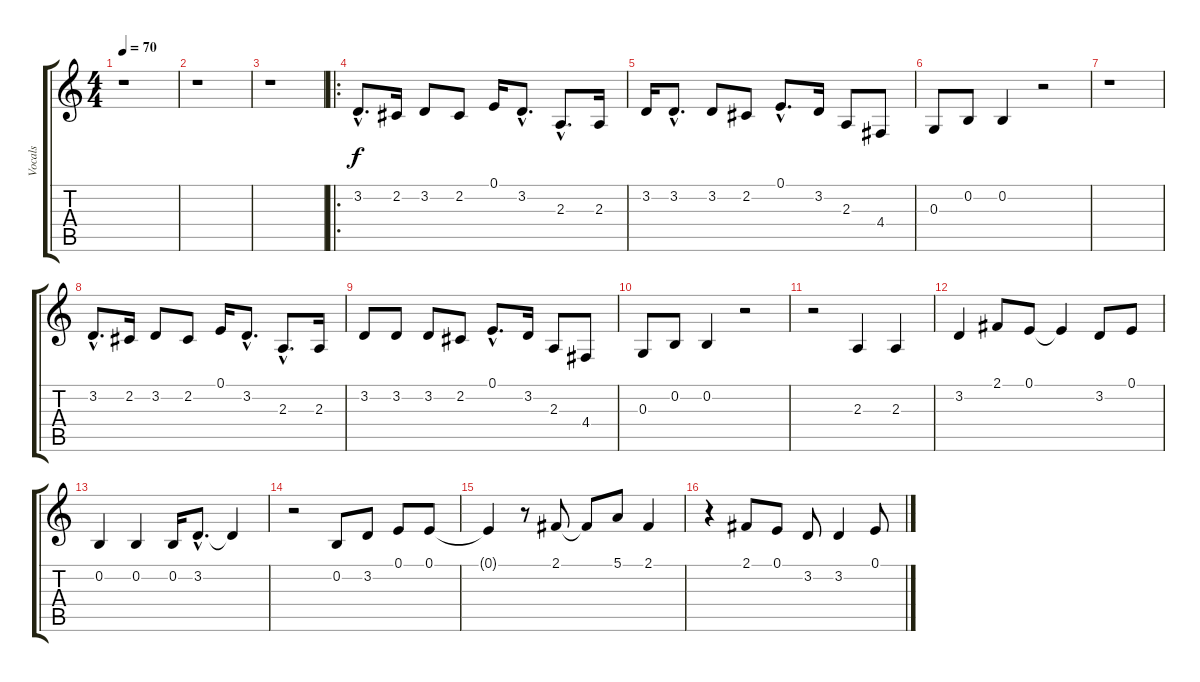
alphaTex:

\track ("Vocals" "Vocals") {instrument lead6voice}
\staff {score tabs}
\tuning (E4 B3 G3 D3 A2 E2) {hide}
\ts (4 4)
\tempo 70
\clef g2
\ks c
r.1{dy f instrument lead6voice} |
r.1 |
r.1 |
\ro
3.2{hac}.8{d} 2.2.16 3.2.8 2.2.8 0.1.16 3.2{hac}.8{d} 2.3{hac}.8{d} 2.3.16 |
3.2.16 3.2{hac}.8{d} 3.2.8 2.2.8 0.1{hac}.8{d} 3.2.16 2.3.8 4.4.8 |
0.3.8 0.2.8 0.2.4 r.2 |
r.1 |
3.2{hac}.8{d} 2.2.16 3.2.8 2.2.8 0.1.16 3.2{hac}.8{d} 2.3{hac}.8{d} 2.3.16 |
3.2.8 3.2.8 3.2.8 2.2.8 0.1{hac}.8{d} 3.2.16 2.3.8 4.4.8 |
0.3.8 0.2.8 0.2.4 r.2 |
r.2 2.3.4 2.3.4 |
3.2.4 2.1.8 0.1.8 0.1{t}.4 3.2.8 0.1.8 |
0.2.4 0.2.4 0.2.16 3.2{hac}.8{d} 3.2{t}.4 |
r.2 0.2.8 3.2.8 0.1.8 0.1.8 |
0.1{t}.4 r.8 2.1.8 2.1{t}.8 5.1.8 2.1.4 |
r.4 2.1.8 0.1.8 3.2.8 3.2.4 0.1.8
